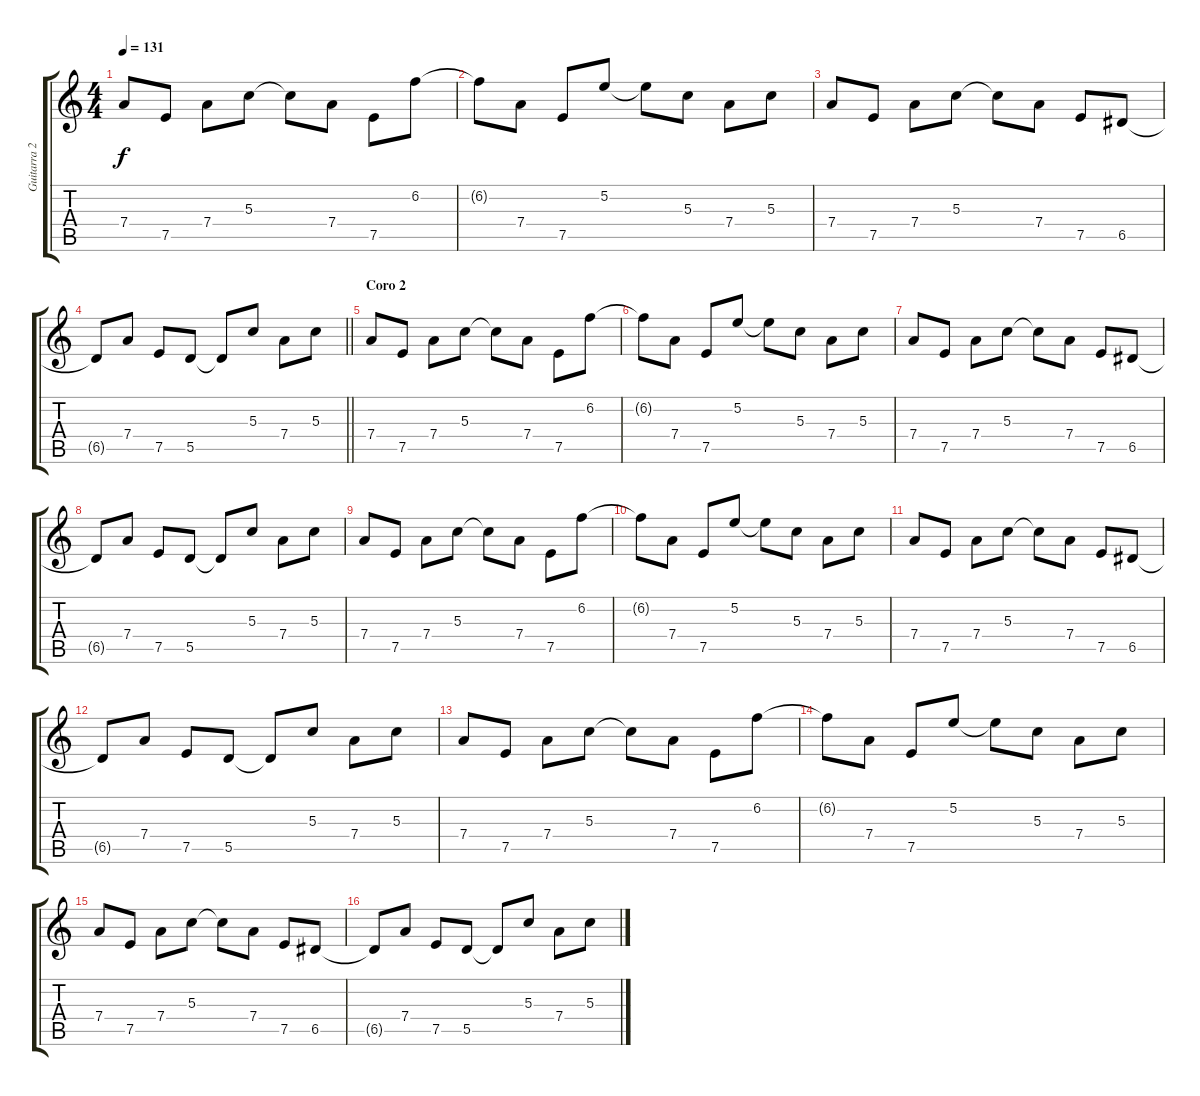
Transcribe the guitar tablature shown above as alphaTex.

\track ("Guitarra 2" "Guitarra 2") {instrument distortionguitar}
\staff {score tabs}
\tuning (E4 B3 G3 D3 A2 E2) {hide}
\ts (4 4)
\tempo 131
\clef g2
\ks aminor
7.4.8{dy f} 7.5.8 7.4.8 5.3.8 5.3{t}.8 7.4.8 7.5.8 6.2.8 |
6.2{t}.8 7.4.8 7.5.8 5.2.8 5.2{t}.8 5.3.8 7.4.8 5.3.8 |
7.4.8 7.5.8 7.4.8 5.3.8 5.3{t}.8 7.4.8 7.5.8 6.5.8 |
\barLineRight lightlight
6.5{t}.8 7.4.8 7.5.8 5.5.8 5.5{t}.8 5.3.8 7.4.8 5.3.8 |
\section ("" "Coro 2")
7.4.8 7.5.8 7.4.8 5.3.8 5.3{t}.8 7.4.8 7.5.8 6.2.8 |
6.2{t}.8 7.4.8 7.5.8 5.2.8 5.2{t}.8 5.3.8 7.4.8 5.3.8 |
7.4.8 7.5.8 7.4.8 5.3.8 5.3{t}.8 7.4.8 7.5.8 6.5.8 |
6.5{t}.8 7.4.8 7.5.8 5.5.8 5.5{t}.8 5.3.8 7.4.8 5.3.8 |
7.4.8 7.5.8 7.4.8 5.3.8 5.3{t}.8 7.4.8 7.5.8 6.2.8 |
6.2{t}.8 7.4.8 7.5.8 5.2.8 5.2{t}.8 5.3.8 7.4.8 5.3.8 |
7.4.8 7.5.8 7.4.8 5.3.8 5.3{t}.8 7.4.8 7.5.8 6.5.8 |
6.5{t}.8 7.4.8 7.5.8 5.5.8 5.5{t}.8 5.3.8 7.4.8 5.3.8 |
7.4.8 7.5.8 7.4.8 5.3.8 5.3{t}.8 7.4.8 7.5.8 6.2.8 |
6.2{t}.8 7.4.8 7.5.8 5.2.8 5.2{t}.8 5.3.8 7.4.8 5.3.8 |
7.4.8 7.5.8 7.4.8 5.3.8 5.3{t}.8 7.4.8 7.5.8 6.5.8 |
6.5{t}.8 7.4.8 7.5.8 5.5.8 5.5{t}.8 5.3.8 7.4.8 5.3.8
